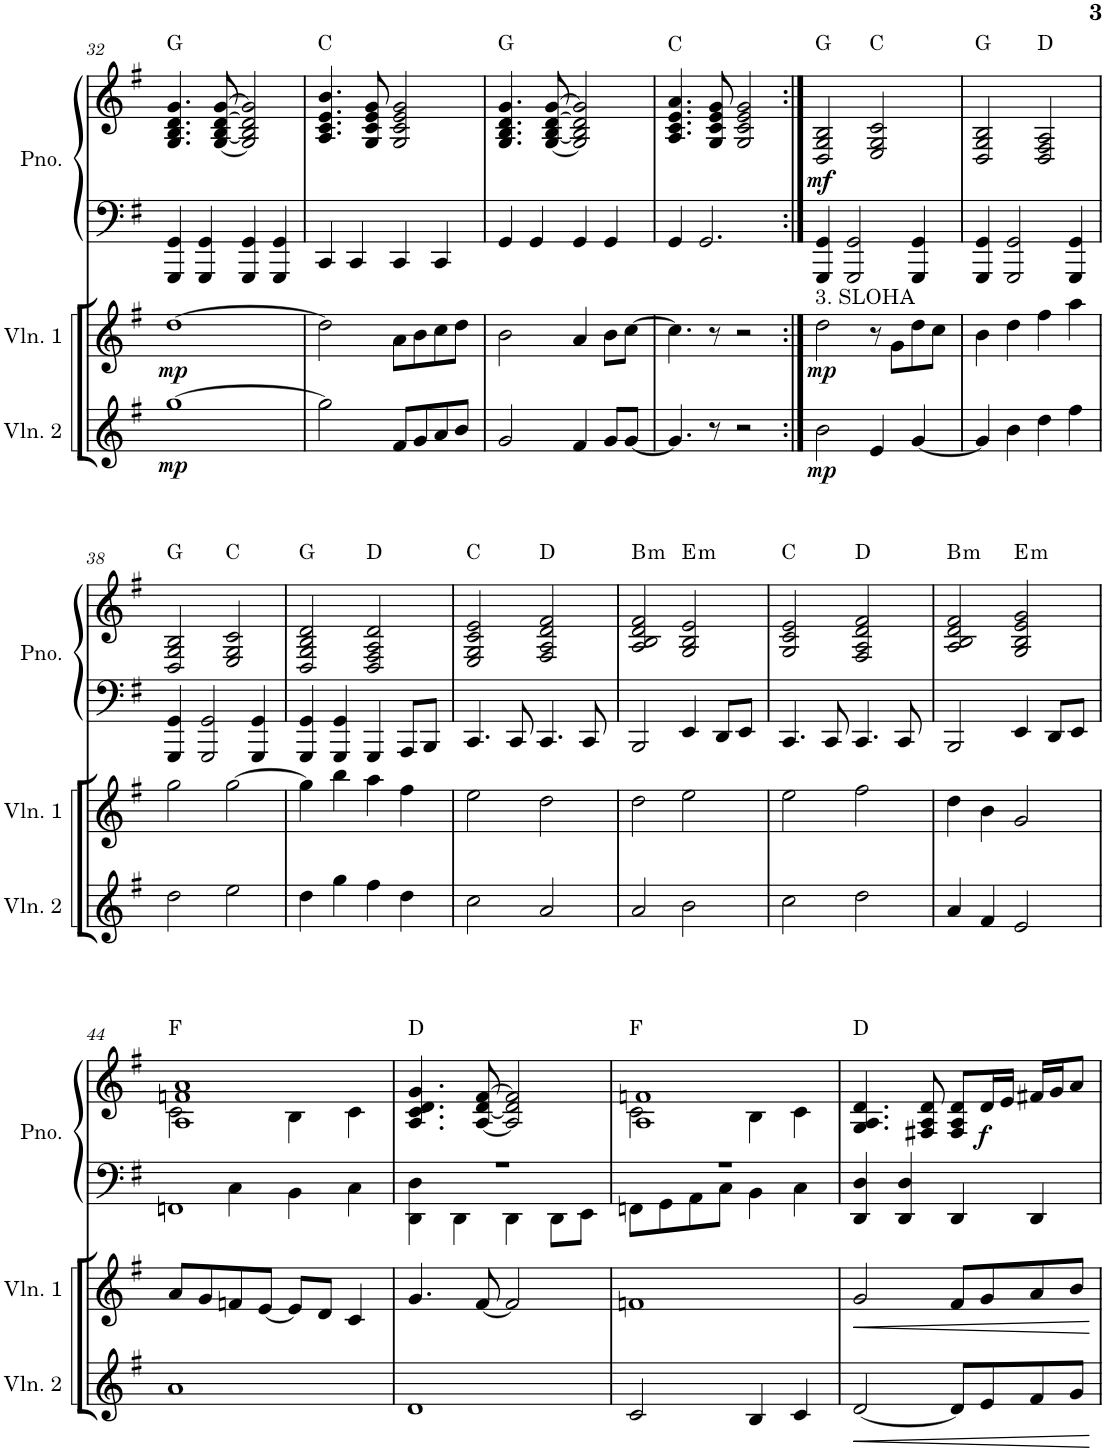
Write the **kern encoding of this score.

**kern	**dynam	**kern	**dynam	**kern	**kern	**dynam	**harte
*part3	*part3	*part2	*part2	*part1	*part1	*part1	*part1
*staff4	*staff4	*staff3	*staff3	*staff2	*staff1	*staff1/2	*
*I"Violin 2	*	*I"Violin 1	*	*I"Piano	*	*	*
*I'Vln. 2	*	*I'Vln. 1	*	*I'Pno.	*	*	*
!!LO:PB:g=z
*clefG2	*	*clefG2	*	*clefF4	*clefG2	*	*
*k[f#]	*	*k[f#]	*	*k[f#]	*k[f#]	*	*
*M4/4	*	*M4/4	*	*M4/4	*M4/4	*	*
=32	=32	=32	=32	=32	=32	=32	=32
!	!LO:DY:b	!	!LO:DY:b	!	!	!	!
[1gg	mp	[1dd	mp	4GGG/ 4GG/	4.G/ 4.B/ 4.d/ 4.g/	.	G:maj
.	.	.	.	4GGG/ 4GG/	.	.	.
.	.	.	.	.	[8G/ [8B/ [8d/ [8g/	.	.
.	.	.	.	4GGG/ 4GG/	2G/] 2B/] 2d/] 2g/]	.	.
.	.	.	.	4GGG/ 4GG/	.	.	.
=33	=33	=33	=33	=33	=33	=33	=33
2gg\]	.	2dd\]	.	4CC/	4.A/ 4.c/ 4.e/ 4.b/	.	C:maj
.	.	.	.	4CC/	.	.	.
.	.	.	.	.	8G/ 8c/ 8e/ 8g/	.	.
8f#/L	.	8a\L	.	4CC/	2G/ 2c/ 2e/ 2g/	.	.
8g/	.	8b\	.	.	.	.	.
8a/	.	8cc\	.	4CC/	.	.	.
8b/J	.	8dd\J	.	.	.	.	.
=34	=34	=34	=34	=34	=34	=34	=34
2g/	.	2b\	.	4GG/	4.G/ 4.B/ 4.d/ 4.g/	.	G:maj
.	.	.	.	4GG/	.	.	.
.	.	.	.	.	[8G/ [8B/ [8d/ [8g/	.	.
4f#/	.	4a/	.	4GG/	2G/] 2B/] 2d/] 2g/]	.	.
8g/L	.	8b\L	.	4GG/	.	.	.
[8g/J	.	[8cc\J	.	.	.	.	.
=35	=35	=35	=35	=35	=35	=35	=35
4.g/]	.	4.cc\]	.	4GG/	4.A/ 4.c/ 4.e/ 4.a/	.	C:maj
.	.	.	.	2.GG/	.	.	.
8r	.	8r	.	.	8G/ 8c/ 8e/ 8g/	.	.
2r	.	2r	.	.	2G/ 2c/ 2e/ 2g/	.	.
=36:|!	=36:|!	=36:|!	=36:|!	=36:|!	=36:|!	=36:|!	=36:|!
!	!	!LO:TX:a:t=3. SLOHA	!	!	!	!	!
!	!LO:DY:b	!	!LO:DY:b	!	!	!LO:DY:b	!
2b\	mp	2dd\	mp	4GGG/ 4GG/	2D/ 2G/ 2B/	mf	G:maj
.	.	.	.	2GGG/ 2GG/	.	.	.
4e/	.	8r	.	.	2E/ 2G/ 2c/	.	C:maj
.	.	8g\L	.	.	.	.	.
[4g/	.	8dd\	.	4GGG/ 4GG/	.	.	.
.	.	8cc\J	.	.	.	.	.
=37	=37	=37	=37	=37	=37	=37	=37
4g/]	.	4b\	.	4GGG/ 4GG/	2D/ 2G/ 2B/	.	G:maj
4b\	.	4dd\	.	2GGG/ 2GG/	.	.	.
4dd\	.	4ff#\	.	.	2D/ 2F#/ 2A/	.	D:maj
4ff#\	.	4aa\	.	4GGG/ 4GG/	.	.	.
!!LO:LB:g=z
=38	=38	=38	=38	=38	=38	=38	=38
2dd\	.	2gg\	.	4GGG/ 4GG/	2D/ 2G/ 2B/	.	G:maj
.	.	.	.	2GGG/ 2GG/	.	.	.
2ee\	.	[2gg\	.	.	2E/ 2G/ 2c/	.	C:maj
.	.	.	.	4GGG/ 4GG/	.	.	.
=39	=39	=39	=39	=39	=39	=39	=39
4dd\	.	4gg\]	.	4GGG/ 4GG/	2D/ 2G/ 2B/ 2d/	.	G:maj
4gg\	.	4bb\	.	4GGG/ 4GG/	.	.	.
4ff#\	.	4aa\	.	4GGG/	2D/ 2F#/ 2A/ 2d/	.	D:maj
4dd\	.	4ff#\	.	8AAA/L	.	.	.
.	.	.	.	8BBB/J	.	.	.
=40	=40	=40	=40	=40	=40	=40	=40
2cc\	.	2ee\	.	4.CC/	2E/ 2G/ 2c/ 2e/	.	C:maj
.	.	.	.	8CC/	.	.	.
2a/	.	2dd\	.	4.CC/	2F#/ 2A/ 2d/ 2f#/	.	D:maj
.	.	.	.	8CC/	.	.	.
=41	=41	=41	=41	=41	=41	=41	=41
!	!	!	!	!	!	!	!LO:H:kt=m
2a/	.	2dd\	.	2BBB/	2A/ 2B/ 2d/ 2f#/	.	B:min
!	!	!	!	!	!	!	!LO:H:kt=m
2b\	.	2ee\	.	4EE/	2G/ 2B/ 2e/	.	E:min
.	.	.	.	8DD/L	.	.	.
.	.	.	.	8EE/J	.	.	.
=42	=42	=42	=42	=42	=42	=42	=42
2cc\	.	2ee\	.	4.CC/	2G/ 2c/ 2e/	.	C:maj
.	.	.	.	8CC/	.	.	.
2dd\	.	2ff#\	.	4.CC/	2F#/ 2A/ 2d/ 2f#/	.	D:maj
.	.	.	.	8CC/	.	.	.
=43	=43	=43	=43	=43	=43	=43	=43
!	!	!	!	!	!	!	!LO:H:kt=m
4a/	.	4dd\	.	2BBB/	2A/ 2B/ 2d/ 2f#/	.	B:min
4f#/	.	4b\	.	.	.	.	.
!	!	!	!	!	!	!	!LO:H:kt=m
2e/	.	2g/	.	4EE/	2G/ 2B/ 2e/ 2g/	.	E:min
.	.	.	.	8DD/L	.	.	.
.	.	.	.	8EE/J	.	.	.
!!LO:LB:g=z
=44	=44	=44	=44	=44	=44	=44	=44
*	*	*	*	*^	*^	*	*
1a	.	8a/L	.	1FFn	4ryy	1A 1fn 1a	2c\	.	F:maj
.	.	8g/	.	.	.	.	.	.	.
.	.	8fn/	.	.	4C\	.	.	.	.
.	.	[8e/J	.	.	.	.	.	.	.
.	.	8e/L]	.	.	4BB\	.	4B\	.	.
.	.	8d/J	.	.	.	.	.	.	.
.	.	4c/	.	.	4C\	.	4c\	.	.
*	*	*	*	*	*	*v	*v	*	*
=45	=45	=45	=45	=45	=45	=45	=45	=45
1d	.	4.g/	.	1r	4DD\ 4D\	4.A/ 4.c/ 4.d/ 4.g/	.	D:maj
.	.	.	.	.	4DD\	.	.	.
.	.	[8f#/	.	.	.	[8A/ [8d/ [8f#/	.	.
.	.	2f#/]	.	.	4DD\	2A/] 2d/] 2f#/]	.	.
.	.	.	.	.	8DD\L	.	.	.
.	.	.	.	.	8EE\J	.	.	.
=46	=46	=46	=46	=46	=46	=46	=46	=46
*	*	*	*	*	*	*^	*	*
2c/	.	1fn	.	1r	8FFn\L	1A 1fn	2c\	.	F:maj
.	.	.	.	.	8GG\	.	.	.	.
.	.	.	.	.	8AA\	.	.	.	.
.	.	.	.	.	8C\J	.	.	.	.
4B/	.	.	.	.	4BB\	.	4B\	.	.
4c/	.	.	.	.	4C\	.	4c\	.	.
=47	=47	=47	=47	=47	=47	=47	=47	=47	=47
!	!	!	!LO:HP:b	!	!	!	!	!	!
*	*	*	*	*v	*v	*	*	*	*
*	*	*	*	*	*v	*v	*	*
[2d/	.	2g/	<	4DD/ 4D/	4.G/ 4.A/ 4.d/	.	D:maj
.	.	.	.	4DD/ 4D/	.	.	.
.	.	.	.	.	8F#X/ 8A/ 8d/	.	.
8d/L]	.	8f#/L	.	4DD/	8F#/ 8A/ 8d/L	.	.
!	!	!	!	!	!	!LO:DY:b	!
8e/	.	8g/	.	.	16d/L	f	.
.	.	.	.	.	16e/JJ	.	.
8f#/	.	8a/	.	4DD/	16f#X/LL	.	.
.	.	.	.	.	16g/J	.	.
8g/J	.	8b/J	.	.	8a/J	.	.
.	.	.	[	.	.	.	.
=	=	=	=	=	=	=	=
*-	*-	*-	*-	*-	*-	*-	*-
